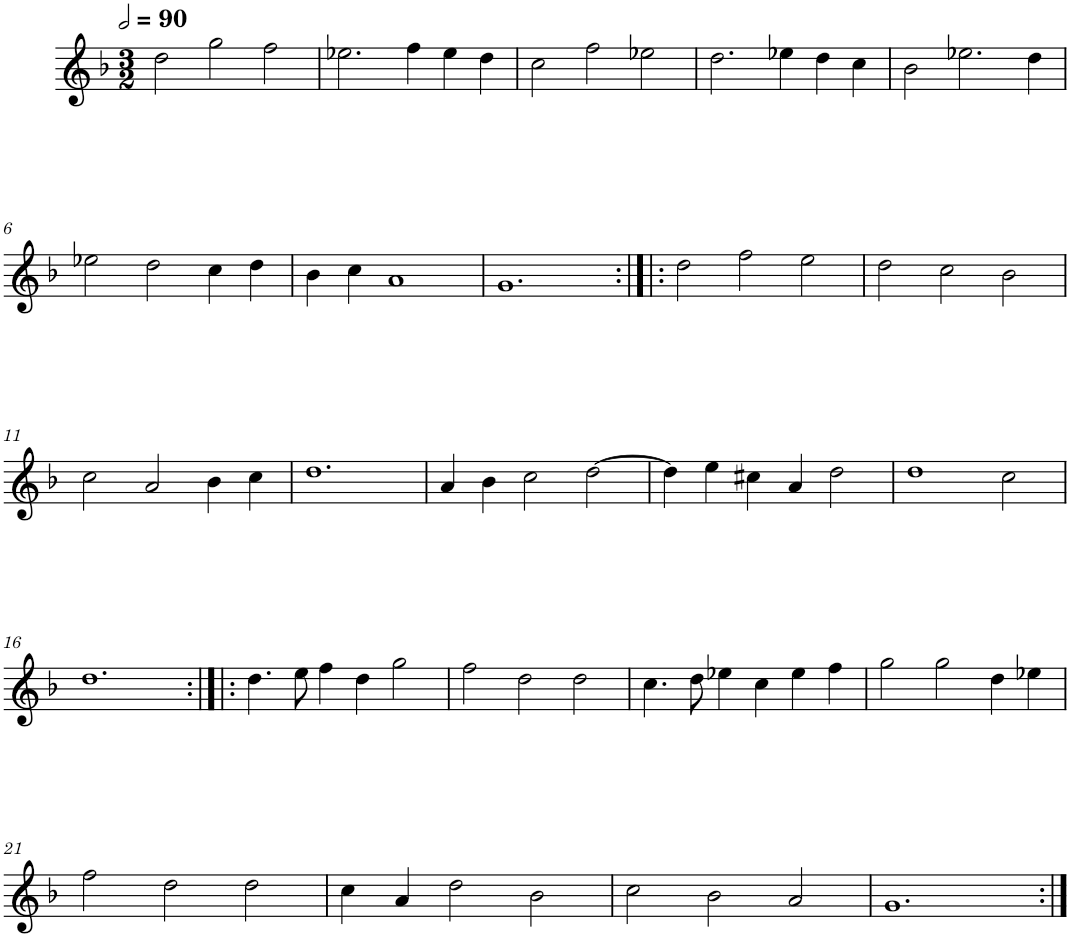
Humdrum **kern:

**kern
*part1
*staff1
*I"Cinq parties
*clefG2
*k[b-]
*M3/2
*MM180
=1
2dd\
2gg\
2ff\
=2
2.ee-X\
4ff\
4ee-\
4dd\
=3
2cc\
2ff\
2ee-X\
=4
2.dd\
4ee-X\
4dd\
4cc\
=5
2b-\
2.ee-X\
4dd\
!!LO:LB:g=z
=6
2ee-X\
2dd\
4cc\
4dd\
=7
4b-\
4cc\
1a
=8
1.g
=9:|!|:
2dd\
2ff\
2ee\
=10
2dd\
2cc\
2b-\
!!LO:LB:g=z
=11
2cc\
2a/
4b-\
4cc\
=12
1.dd
=13
4a/
4b-\
2cc\
[2dd\
=14
4dd\]
4ee\
4cc#X\
4a/
2dd\
=15
1dd
2cc\
!!LO:LB:g=z
=16
1.dd
=17:|!|:
4.dd\
8ee\
4ff\
4dd\
2gg\
=18
2ff\
2dd\
2dd\
=19
4.cc\
8dd\
4ee-X\
4cc\
4ee-\
4ff\
=20
2gg\
2gg\
4dd\
4ee-X\
!!LO:LB:g=z
=21
2ff\
2dd\
2dd\
=22
4cc\
4a/
2dd\
2b-\
=23
2cc\
2b-\
2a/
=24
1.g
=:|!
*-
